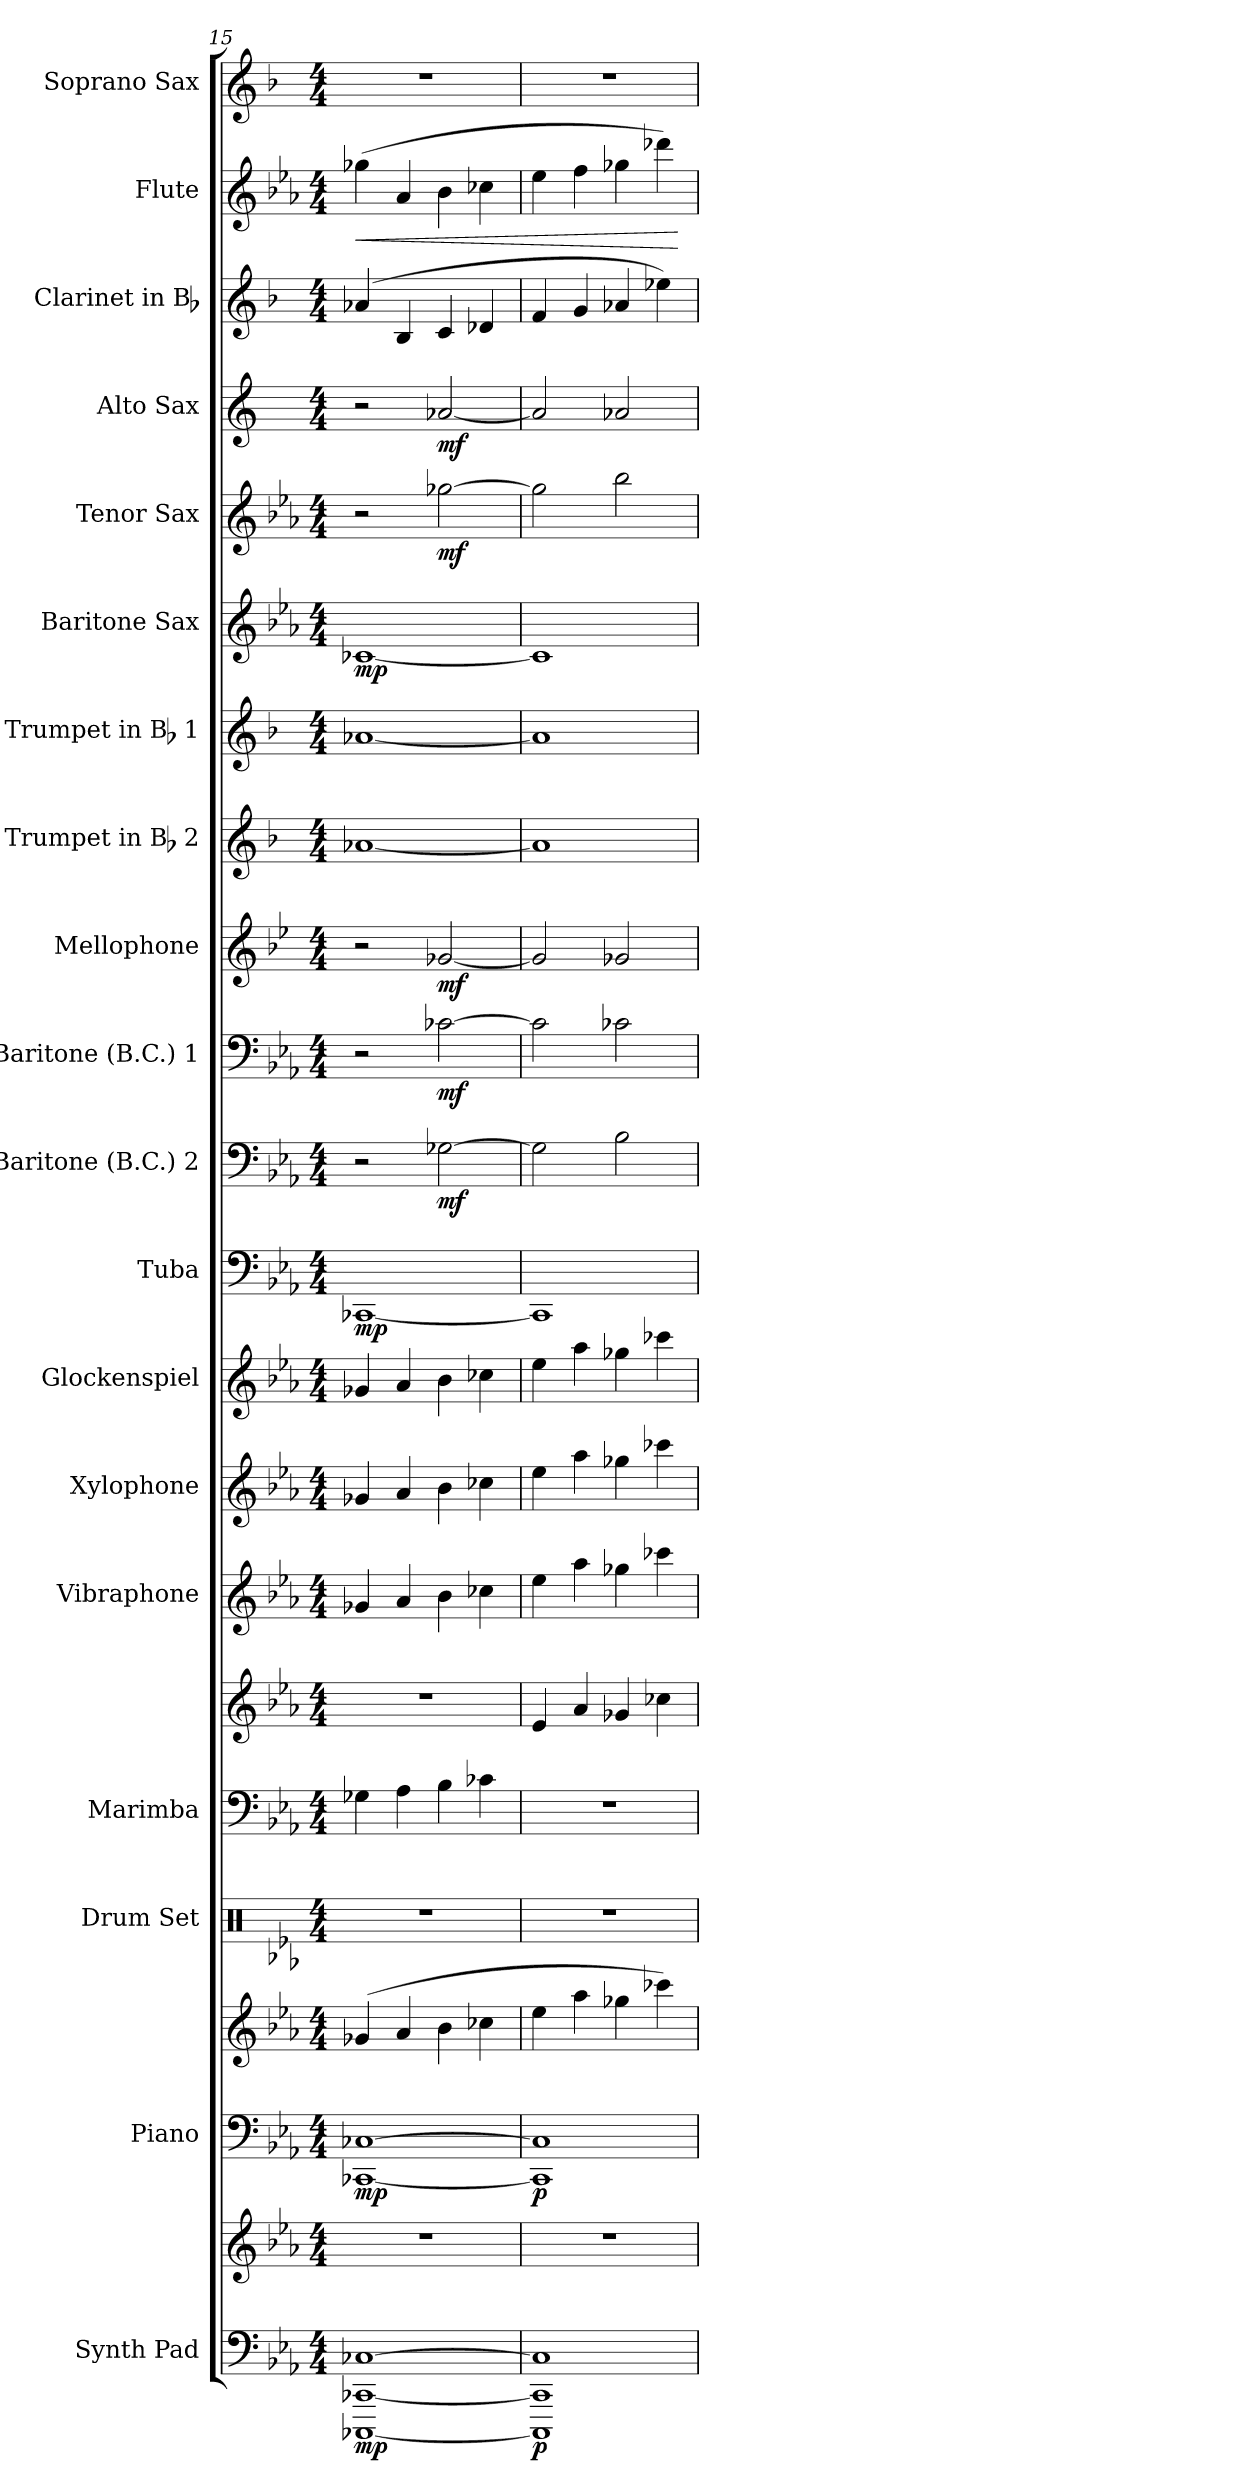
**kern	**kern	**dynam	**kern	**kern	**dynam	**kern	**kern	**kern	**kern	**kern	**kern	**kern	**dynam	**kern	**dynam	**kern	**dynam	**kern	**dynam	**kern	**kern	**kern	**dynam	**kern	**dynam	**kern	**dynam	**kern	**kern	**dynam	**kern
*part19	*part19	*part19	*part18	*part18	*part18	*part17	*part16	*part16	*part15	*part14	*part13	*part12	*part12	*part11	*part11	*part10	*part10	*part9	*part9	*part8	*part7	*part6	*part6	*part5	*part5	*part4	*part4	*part3	*part2	*part2	*part1
*staff22	*staff21	*staff21/22	*staff20	*staff19	*staff19/20	*staff18	*staff17	*staff16	*staff15	*staff14	*staff13	*staff12	*staff12	*staff11	*staff11	*staff10	*staff10	*staff9	*staff9	*staff8	*staff7	*staff6	*staff6	*staff5	*staff5	*staff4	*staff4	*staff3	*staff2	*staff2	*staff1
*I"Synth Pad	*	*	*I"Piano	*	*	*I"Drum Set	*I"Marimba	*	*I"Vibraphone	*I"Xylophone	*I"Glockenspiel	*I"Tuba	*	*I"Baritone (B.C.) 2	*	*I"Baritone (B.C.) 1	*	*I"Mellophone	*	*I"Trumpet in Bb 2	*I"Trumpet in Bb 1	*I"Baritone Sax	*	*I"Tenor Sax	*	*I"Alto Sax	*	*I"Clarinet in Bb	*I"Flute	*	*I"Soprano Sax
*I'Pad	*	*	*I'Pno.	*	*	*I'D. S.	*I'Mrb.	*	*I'Vib.	*I'Xyl.	*I'Glk.	*I'Tuba	*	*I'Bar. 2	*	*I'Bar. 1	*	*I'Mello.	*	*	*	*I'B. Sx.	*	*I'T. Sx.	*	*I'A. Sx.	*	*	*I'Fl.	*	*I'S. Sx.
*clefF4	*clefG2	*	*clefF4	*clefG2	*	*clefX	*clefF4	*clefG2	*clefG2	*clefG2	*clefG2	*clefF4	*	*clefF4	*	*clefF4	*	*clefG2	*	*clefG2	*clefG2	*clefG2	*	*clefG2	*	*clefG2	*	*clefG2	*clefG2	*	*clefG2
*	*	*	*	*	*	*	*	*	*	*ITrd-7c-12	*ITrd-14c-24	*	*	*	*	*	*	*ITrd4c7	*	*ITrd1c2	*ITrd1c2	*ITrd12c21	*	*ITrd8c14	*	*ITrd5c9	*	*ITrd1c2	*	*	*ITrd1c2
*k[b-e-a-]	*k[b-e-a-]	*	*k[b-e-a-]	*k[b-e-a-]	*	*k[b-e-a-]	*k[b-e-a-]	*k[b-e-a-]	*k[b-e-a-]	*k[b-e-a-]	*k[b-e-a-]	*k[b-e-a-]	*	*k[b-e-a-]	*	*k[b-e-a-]	*	*k[b-e-a-]	*	*k[b-e-a-]	*k[b-e-a-]	*k[b-e-a-]	*	*k[b-e-a-]	*	*k[b-e-a-]	*	*k[b-e-a-]	*k[b-e-a-]	*	*k[b-e-a-]
*E-:	*E-:	*	*E-:	*E-:	*	*E-:	*E-:	*E-:	*E-:	*E-:	*E-:	*E-:	*	*E-:	*	*E-:	*	*E-:	*	*E-:	*E-:	*	*	*E-:	*	*	*	*E-:	*E-:	*	*E-:
*M4/4	*M4/4	*	*M4/4	*M4/4	*	*M4/4	*M4/4	*M4/4	*M4/4	*M4/4	*M4/4	*M4/4	*	*M4/4	*	*M4/4	*	*M4/4	*	*M4/4	*M4/4	*M4/4	*	*M4/4	*	*M4/4	*	*M4/4	*M4/4	*	*M4/4
=15	=15	=15	=15	=15	=15	=15	=15	=15	=15	=15	=15	=15	=15	=15	=15	=15	=15	=15	=15	=15	=15	=15	=15	=15	=15	=15	=15	=15	=15	=15	=15
!	!	!LO:DY:b=2	!	!	!LO:DY:b=2	!	!	!	!	!	!	!	!LO:DY:b	!	!	!	!	!	!	!	!	!	!LO:DY:b	!	!	!	!	!	!	!LO:HP:b	!
[1CCC-X [1CC-X [1C-X	1r	mp	[1CC-X [1C-X	(>4g-X/	mp	1r	4G-X\	1r	4g-X/	4gg-X/	4ggg-X/	[1CC-X	mp	2r	.	2r	.	2r	.	[1g-X	[1g-X	[1C-X	mp	2r	.	2r	.	(>4g-X/	(>4gg-X\	<	1r
.	.	.	.	4a-/	.	.	4A-\	.	4a-/	4aa-/	4aaa-/	.	.	.	.	.	.	.	.	.	.	.	.	.	.	.	.	4A-/	4a-/	.	.
!	!	!	!	!	!	!	!	!	!	!	!	!	!	!	!LO:DY:b	!	!LO:DY:b	!	!LO:DY:b	!	!	!	!	!	!LO:DY:b	!	!LO:DY:b	!	!	!	!
.	.	.	.	4b-\	.	.	4B-\	.	4b-\	4bb-\	4bbb-\	.	.	[2G-X\	mf	[2c-X\	mf	[2c-X/	mf	.	.	.	.	[2g-X\	mf	[2c-X/	mf	4B-/	4b-\	.	.
.	.	.	.	4cc-X\	.	.	4c-X\	.	4cc-X\	4ccc-X\	4cccc-X\	.	.	.	.	.	.	.	.	.	.	.	.	.	.	.	.	4c-X/	4cc-X\	.	.
=16	=16	=16	=16	=16	=16	=16	=16	=16	=16	=16	=16	=16	=16	=16	=16	=16	=16	=16	=16	=16	=16	=16	=16	=16	=16	=16	=16	=16	=16	=16	=16
!	!	!LO:DY:b=2	!	!	!LO:DY:b=2	!	!	!	!	!	!	!	!	!	!	!	!	!	!	!	!	!	!	!	!	!	!	!	!	!	!
1CCC-] 1CC-] 1C-]	1r	p	1CC-] 1C-]	4ee-\	p	1r	1r	4e-/	4ee-\	4eee-\	4eeee-\	1CC-]	.	2G-\]	.	2c-\]	.	2c-/]	.	1g-]	1g-]	1C-]	.	2g-\]	.	2c-/]	.	4e-/	4ee-\	.	1r
.	.	.	.	4aa-\	.	.	.	4a-/	4aa-\	4aaa-\	4aaaa-\	.	.	.	.	.	.	.	.	.	.	.	.	.	.	.	.	4f/	4ff\	.	.
.	.	.	.	4gg-X\	.	.	.	4g-X/	4gg-X\	4ggg-X\	4gggg-X\	.	.	2B-\	.	2c-X\	.	2c-X/	.	.	.	.	.	2b-\	.	2c-X/	.	4g-X/	4gg-X\	.	.
.	.	.	.	4ccc-X\)	.	.	.	4cc-X\	4ccc-X\	4cccc-X\	4ccccc-X\	.	.	.	.	.	.	.	.	.	.	.	.	.	.	.	.	4dd-X\)	4ddd-X\)	.	.
.	.	.	.	.	.	.	.	.	.	.	.	.	.	.	.	.	.	.	.	.	.	.	.	.	.	.	.	.	.	[	.
=	=	=	=	=	=	=	=	=	=	=	=	=	=	=	=	=	=	=	=	=	=	=	=	=	=	=	=	=	=	=	=
*-	*-	*-	*-	*-	*-	*-	*-	*-	*-	*-	*-	*-	*-	*-	*-	*-	*-	*-	*-	*-	*-	*-	*-	*-	*-	*-	*-	*-	*-	*-	*-
